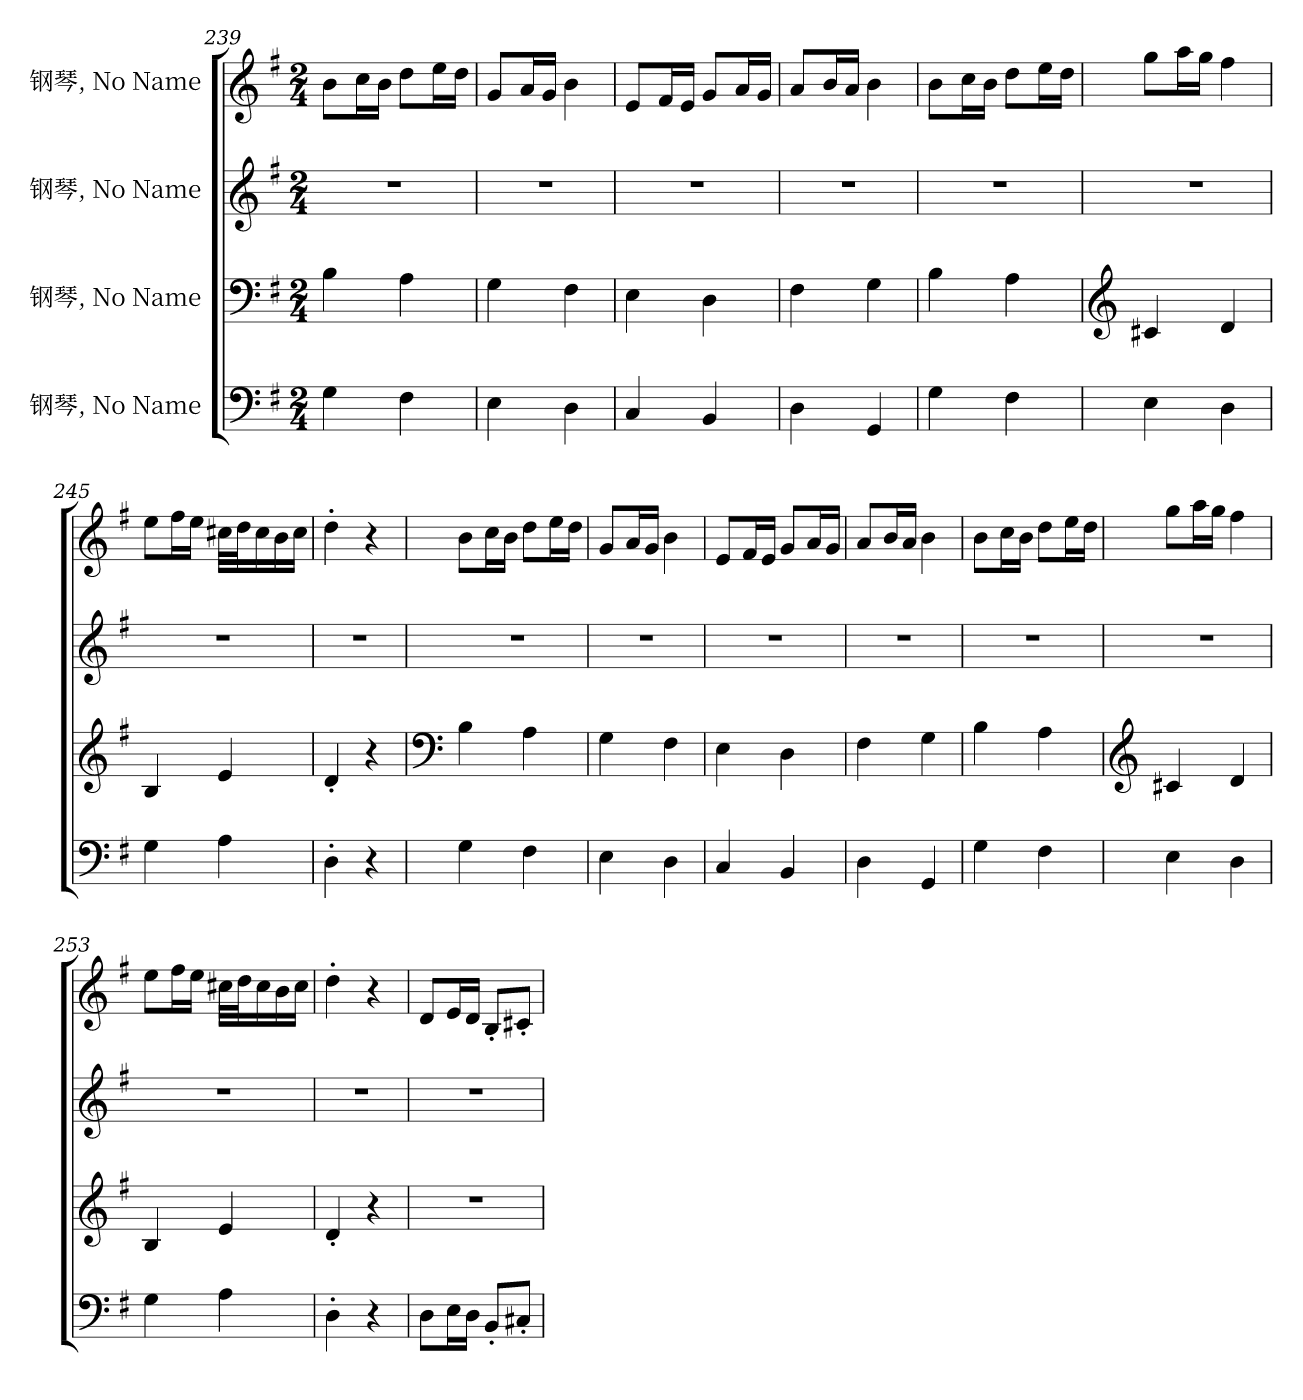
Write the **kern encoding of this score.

**kern	**kern	**kern	**kern
*part4	*part3	*part2	*part1
*staff4	*staff3	*staff2	*staff1
*I"钢琴, No Name	*I"钢琴, No Name	*I"钢琴, No Name	*I"钢琴, No Name
*clefF4	*clefF4	*clefG2	*clefG2
*k[f#]	*k[f#]	*k[f#]	*k[f#]
*M2/4	*M2/4	*M2/4	*M2/4
*MM176	*MM176	*MM176	*MM176
=239	=239	=239	=239
4G\	4B\	2r	8b\L
.	.	.	16cc\L
.	.	.	16b\JJ
4F#\	4A\	.	8dd\L
.	.	.	16ee\L
.	.	.	16dd\JJ
=240	=240	=240	=240
4E\	4G\	2r	8g/L
.	.	.	16a/L
.	.	.	16g/JJ
4D\	4F#\	.	4b\
=241	=241	=241	=241
*	*	*	*MM176
4C/	4E\	2r	8e/L
.	.	.	16f#/L
.	.	.	16e/JJ
4BB/	4D\	.	8g/L
.	.	.	16a/L
.	.	.	16g/JJ
=242	=242	=242	=242
4D\	4F#\	2r	8a/L
.	.	.	16b/L
.	.	.	16a/JJ
4GG/	4G\	.	4b\
!!LO:LB:g=z
=243	=243	=243	=243
*	*	*	*MM176
4G\	4B\	2r	8b\L
.	.	.	16cc\L
.	.	.	16b\JJ
4F#\	4A\	.	8dd\L
.	.	.	16ee\L
.	.	.	16dd\JJ
=244	=244	=244	=244
*	*clefG2	*	*
4E\	4c#X/	2r	8gg\L
.	.	.	16aa\L
.	.	.	16gg\JJ
4D\	4d/	.	4ff#\
=245	=245	=245	=245
*	*	*	*MM176
4G\	4B/	2r	8ee\L
.	.	.	16ff#\L
.	.	.	16ee\JJ
4A\	4e/	.	32cc#X\LLL
.	.	.	32dd\J
.	.	.	16cc#\
.	.	.	16b\
*	*	*	*MM174
.	.	.	16cc#\JJ
=246	=246	=246	=246
4D'\	4d'/	2r	4dd'\
4r	4r	.	4r
=247	=247	=247	=247
*	*clefF4	*	*
*	*	*	*MM176
4G\	4B\	2r	8b\L
.	.	.	16cc\L
.	.	.	16b\JJ
4F#\	4A\	.	8dd\L
.	.	.	16ee\L
.	.	.	16dd\JJ
=248	=248	=248	=248
4E\	4G\	2r	8g/L
.	.	.	16a/L
.	.	.	16g/JJ
4D\	4F#\	.	4b\
!!LO:LB:g=z
=249	=249	=249	=249
*	*	*	*MM176
4C/	4E\	2r	8e/L
.	.	.	16f#/L
.	.	.	16e/JJ
4BB/	4D\	.	8g/L
.	.	.	16a/L
.	.	.	16g/JJ
=250	=250	=250	=250
4D\	4F#\	2r	8a/L
.	.	.	16b/L
.	.	.	16a/JJ
4GG/	4G\	.	4b\
=251	=251	=251	=251
*	*	*	*MM176
4G\	4B\	2r	8b\L
.	.	.	16cc\L
.	.	.	16b\JJ
4F#\	4A\	.	8dd\L
.	.	.	16ee\L
.	.	.	16dd\JJ
=252	=252	=252	=252
*	*clefG2	*	*
4E\	4c#X/	2r	8gg\L
.	.	.	16aa\L
.	.	.	16gg\JJ
4D\	4d/	.	4ff#\
=253	=253	=253	=253
*	*	*	*MM176
4G\	4B/	2r	8ee\L
.	.	.	16ff#\L
.	.	.	16ee\JJ
4A\	4e/	.	32cc#X\LLL
.	.	.	32dd\J
.	.	.	16cc#\
.	.	.	16b\
*	*	*	*MM174
.	.	.	16cc#\JJ
=254	=254	=254	=254
*	*	*	*MM167
4D'\	4d'/	2r	4dd'\
4r	4r	.	4r
!!LO:PB:g=z
=255	=255	=255	=255
*	*	*	*MM176
8D\L	2r	2r	8d/L
16E\L	.	.	16e/L
16D\JJ	.	.	16d/JJ
8BB'/L	.	.	8B'/L
8C#X'/J	.	.	8c#X'/J
=	=	=	=
*-	*-	*-	*-
